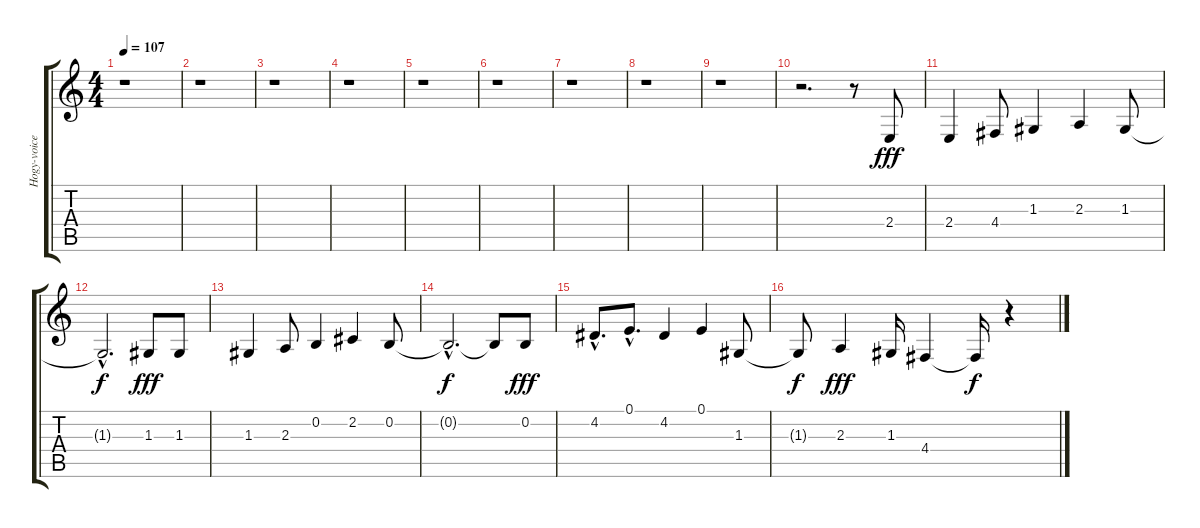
\track ("Hogy-voice" "Hogy-voice") {instrument acousticgrandpiano}
\staff {score tabs}
\tuning (E4 B3 G3 D3 A2 E2) {hide}
\ts (4 4)
\tempo 107
\clef g2
\ks c
r.1{dy fff instrument acousticgrandpiano} |
r.1 |
r.1 |
r.1 |
r.1 |
r.1 |
r.1 |
r.1 |
r.1 |
r.2{d} r.8 2.4.8{instrument acousticgrandpiano} |
2.4.4 4.4.8 1.3.4 2.3.4 1.3.8 |
1.3{hac t}.2{d dy f} 1.3.8{dy fff} 1.3.8 |
1.3.4 2.3.8 0.2.4 2.2.4 0.2.8 |
0.2{hac t}.2{d dy f} 0.2{t}.8 0.2.8{dy fff} |
4.2{hac}.8{d} 0.1{hac}.8{d} 4.2.4 0.1.4 1.3.8 |
1.3{t}.8{dy f} 2.3.4{dy fff} 1.3.16 4.4.4 4.4{t}.16{dy f} r.4
